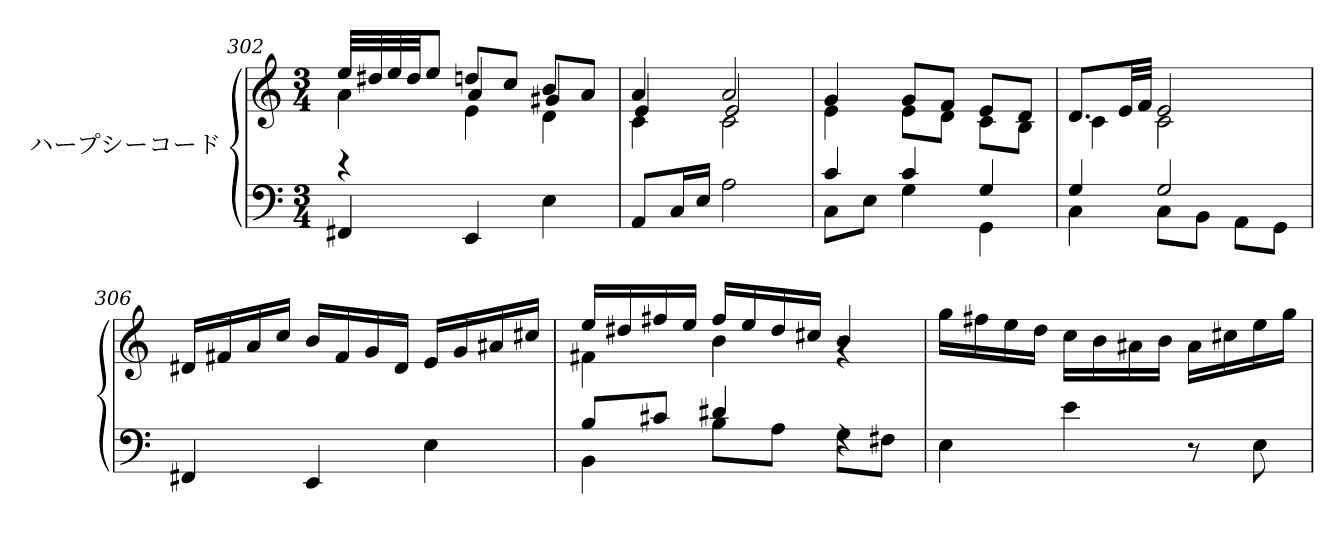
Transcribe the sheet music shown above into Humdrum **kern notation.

**kern	**kern
*part1	*part1
*staff2	*staff1
*I"ハープシーコード	*
*clefF4	*clefG2
*k[]	*k[]
*M3/4	*M3/4
=302	=302
*	*^
*	*	*^
4FF#X/	32ee/LLL	4a\	4rBB
.	32dd#X/	.	.
.	32ee/	.	.
.	32dd#/JJ	.	.
.	8ee/J	.	.
4EE/	8ddn/L	4a/	4e\
.	8cc/J	.	.
4E\	8b/L	4g#X/	4d\
.	8a/J	.	.
=303	=303	=303	=303
8AA/L	4a/	4e/	4c\
16C/L	.	.	.
16E/JJ	.	.	.
2A\	2a/	2e/	2c\
*	*	*v	*v
=304	=304	=304
*^	*	*
4c/	8C\L	4g/	4e\
.	8E\J	.	.
4c/	4G\	8g/L	8e\L
.	.	8f/J	8d\J
4G/	4GG\	8e/L	8c\L
.	.	8d/J	8B\J
=305	=305	=305	=305
4G/	4C\	8.d/L	4c\
.	.	32e/LL	.
.	.	32f/JJJ	.
2G/	8C\L	2e/	2c\
.	8BB\J	.	.
.	8AA\L	.	.
.	8GG\J	.	.
*v	*v	*	*
*	*v	*v
!!LO:LB:g=z
=306	=306
4FF#X/	16d#X/LL
.	16f#X/
.	16a/
.	16cc/JJ
4EE/	16b/LL
.	16f#/
.	16g/
.	16d#/JJ
4E\	16e/LL
.	16g/
.	16a#X/
.	16cc#X/JJ
=307	=307
*^	*^
8B/L	4BB\	16ee/LL	4f#X\
.	.	16dd#X/	.
8c#X/J	.	16ff#X/	.
.	.	16ee/JJ	.
4d#X/	8B\L	16ff#/LL	4b\
.	.	16ee/	.
.	8A\J	16dd#/	.
.	.	16cc#X/JJ	.
4rF	8G\L	4b/	4rg
.	8F#X\J	.	.
*v	*v	*	*
*	*v	*v
=308	=308
4E\	16gg\LL
.	16ff#X\
.	16ee\
.	16dd\JJ
4e\	16cc\LL
.	16b\
.	16a#X\
.	16b\JJ
8r	16a#\LL
.	16cc#X\
8E\	16ee\
.	16gg\JJ
=	=
*-	*-
